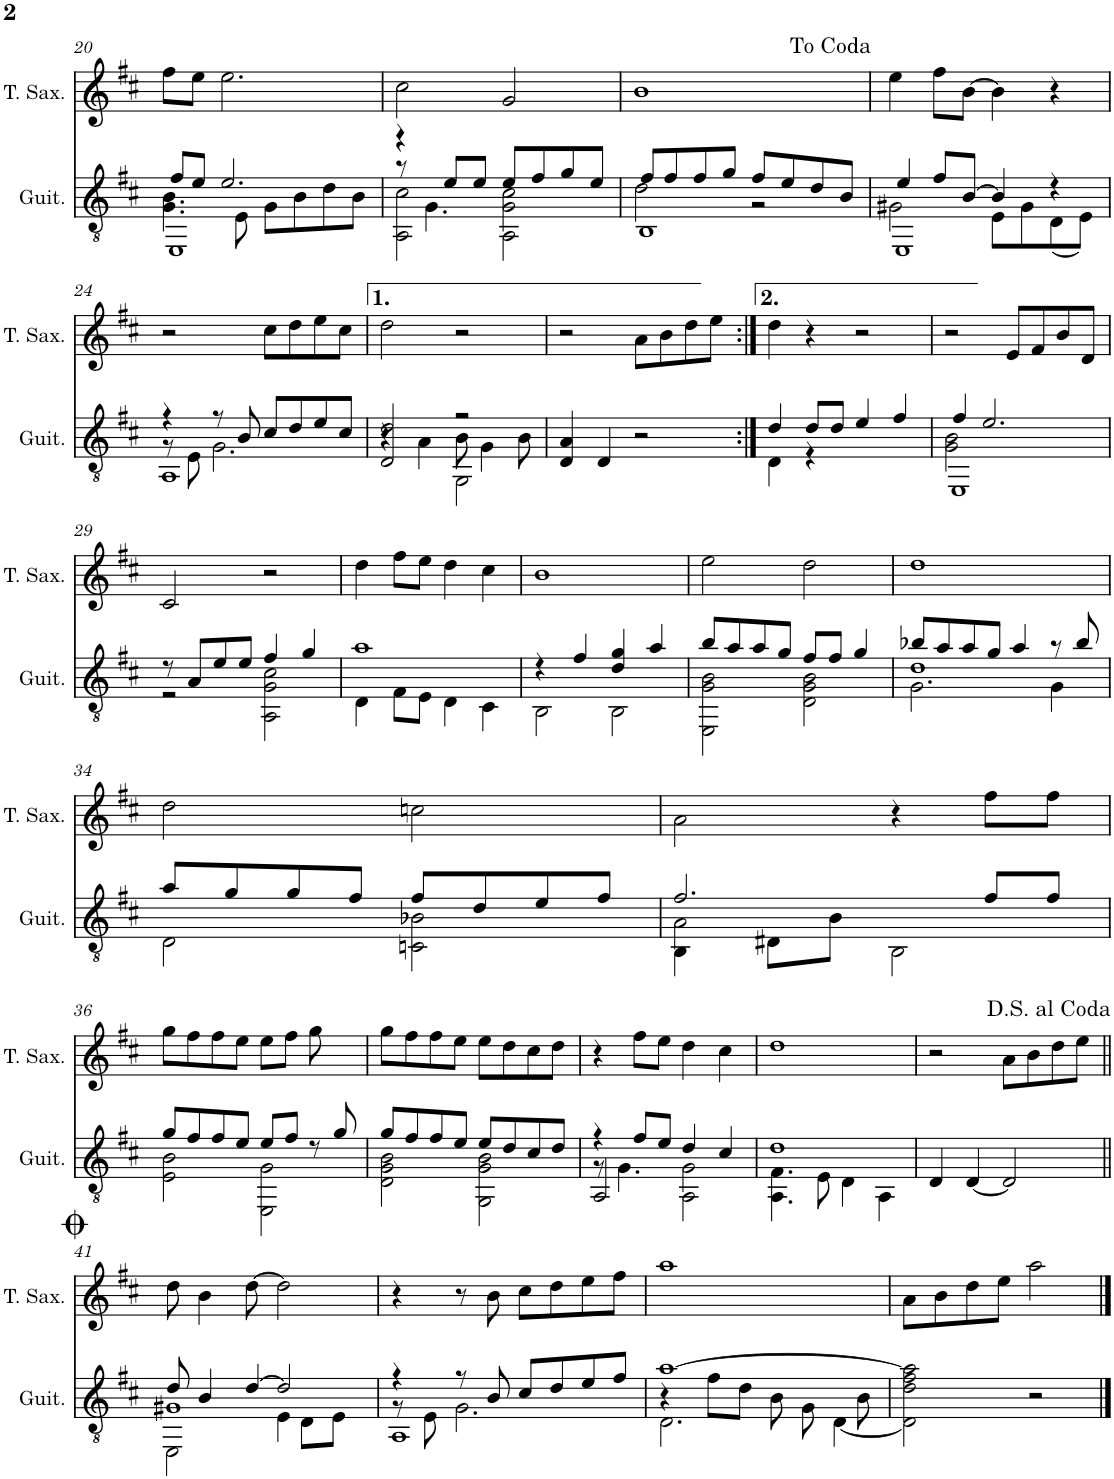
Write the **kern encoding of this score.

**kern	**kern
*part2	*part1
*staff2	*staff1
*I"Classical Guitar	*I"Tenor Saxophone
*I'Guit.	*I'T. Sax.
!!LO:PB:g=z
*clefGv2	*clefG2
*	*Trd8c14
*k[f#c#]	*k[f#c#]
*M4/4	*M4/4
*met(c)	*met(c)
=20	=20
*^	*
*	*^	*
8f#/L	4.G\ 4.B\	1EE	8ff#\L
8e/J	.	.	8ee\J
2.e/	.	.	2.ee\
.	8E\	.	.
.	8G\L	.	.
.	8B\	.	.
.	8d\	.	.
.	8B\J	.	.
=21	=21	=21	=21
4r	8r	2AA\ 2c#\	2cc#\
.	4.G\	.	.
8e/L	.	.	.
8e/J	.	.	.
8e/L	2G\ 2c#\	2AA\	2g/
8f#/	.	.	.
8g/	.	.	.
8e/J	.	.	.
=22	=22	=22	=22
8f#/L	2d\	1BB	1b
8f#/	.	.	.
8f#/	.	.	.
8g/J	.	.	.
8f#/L	2r	.	.
8e/	.	.	.
8d/	.	.	.
8B/J	.	.	.
=23	=23	=23	=23
4e/	2G#X\	1EE	4ee\
8f#/L	.	.	8ff#\L
[>8B/J	.	.	[>8b\J
4B/]	8E\L	.	4b\]
.	8G#\	.	.
4r	(<8D\	.	4r
.	8E\J)	.	.
!!LO:LB:g=z
=24	=24	=24	=24
4r	8r	1AA	2r
.	8E\	.	.
8r	2.G\	.	.
8B/	.	.	.
8c#/L	.	.	8cc#\L
8d/	.	.	8dd\
8e/	.	.	8ee\
8c#/J	.	.	8cc#\J
=25	=25	=25	=25
2d/	4r	2D/	2dd\
.	4A\	.	.
2r	8B\	2GG\	2r
.	4G\	.	.
.	8B\	.	.
*v	*v	*v	*
=26	=26
4D/ 4A/	2r
4D/	.
2r	8a\L
.	8b\
.	8dd\
.	8ee\J
=27:|!	=27:|!
*^	*
4d/	4D\	4dd\
8d/L	4r	4r
8d/J	.	.
4e/	2ryy	2r
4f#/	.	.
=28	=28	=28
*	*^	*
4f#/	2G\ 2B\	1EE	2r
2.e/	.	.	.
.	2ryy	.	8e/L
.	.	.	8f#/
.	.	.	8b/
.	.	.	8d/J
*	*v	*v	*
!!LO:LB:g=z
=29	=29	=29
8r	2r	2c#/
8A/L	.	.
8e/	.	.
8e/J	.	.
4f#/	2AA\ 2G\ 2c#\	2r
4g/	.	.
=30	=30	=30
1a	4D\	4dd\
.	8F#\L	8ff#\L
.	8E\J	8ee\J
.	4D\	4dd\
.	4C#\	4cc#\
=31	=31	=31
4r	2BB\	1b
4f#/	.	.
4d/ 4g/	2BB\	.
4a/	.	.
=32	=32	=32
8b/L	2EE\ 2G\ 2B\	2ee\
8a/	.	.
8a/	.	.
8g/J	.	.
8f#/L	2D\ 2G\ 2B\	2dd\
8f#/J	.	.
4g/	.	.
=33	=33	=33
*	*^	*
8b-X/L	1d	2.G\	1dd
8a/	.	.	.
8a/	.	.	.
8g/J	.	.	.
4a/	.	.	.
8r	.	4G\	.
8b-/	.	.	.
*	*v	*v	*
!!LO:LB:g=z
=34	=34	=34
8a/L	2D\	2dd\
8g/	.	.
8g/	.	.
8f#/J	.	.
8f#/L	2Cn\ 2B-X\	2ccn\
8d/	.	.
8e/	.	.
8f#/J	.	.
=35	=35	=35
*	*^	*
2.f#/	4BB\	2A\	2a\
.	8D#X\L	.	.
.	8B\J	.	.
.	2ryy	2BB\	4r
8f#/L	.	.	8ff#\L
8f#/J	.	.	8ff#\J
*	*v	*v	*
!!LO:LB:g=z
=36	=36	=36
8g/L	2E\ 2B\	8gg\L
8f#/	.	8ff#\
8f#/	.	8ff#\
8e/J	.	8ee\J
8e/L	2EE\ 2G\	8ee\L
8f#/J	.	8ff#\J
8r	.	8gg\
8g/	.	8ryy
=37	=37	=37
8g/L	2D\ 2G\ 2B\	8gg\L
8f#/	.	8ff#\
8f#/	.	8ff#\
8e/J	.	8ee\J
8e/L	2GG\ 2G\ 2B\	8ee\L
8d/	.	8dd\
8c#/	.	8cc#\
8d/J	.	8dd\J
=38	=38	=38
*	*^	*
4r	8r	2AA/	4r
.	4.G\	.	.
8f#/L	.	.	8ff#\L
8e/J	.	.	8ee\J
4d/	2G\	2AA\	4dd\
4c#/	.	.	4cc#\
*	*v	*v	*
=39	=39	=39
1d	4.AA\ 4.F#\	1dd
.	8E\	.
.	4D\	.
.	4AA\	.
*v	*v	*
=40	=40
4D/	2r
[<4D/	.
2D/]	8a\L
.	8b\
.	8dd\
.	8ee\J
!!LO:LB:g=z
=41||	=41||
*^	*
*	*^	*
*	*	*^	*
8d/	1G#X	2EE\	2ryy	8dd\
4B/	.	.	.	4b\
[4d/	.	.	.	[8dd\
.	.	4E\	2d/]	2dd\]
8D\L	.	.	.	.
8E\J	.	4ryy	.	.
8ryy	.	.	.	.
*	*	*v	*v	*
=42	=42	=42	=42
4r	8r	1AA	4r
.	8E\	.	.
8r	2.G\	.	8r
8B/	.	.	8b\
8c#/L	.	.	8cc#\L
8d/	.	.	8dd\
8e/	.	.	8ee\
8f#/J	.	.	8ff#\J
=43	=43	=43	=43
[>1a	4r	2.D\	1aa
.	8f#\L	.	.
.	8d\J	.	.
.	8B\	.	.
.	8G\	.	.
.	8ryy	[4D\	.
.	8B\	.	.
*	*v	*v	*
=44	=44	=44
2d\ 2f#\ 2a\]	2D\]	8a\L
.	.	8b\
.	.	8dd\
.	.	8ee\J
2r	2ryy	2aa\
*v	*v	*
==	==
*-	*-
